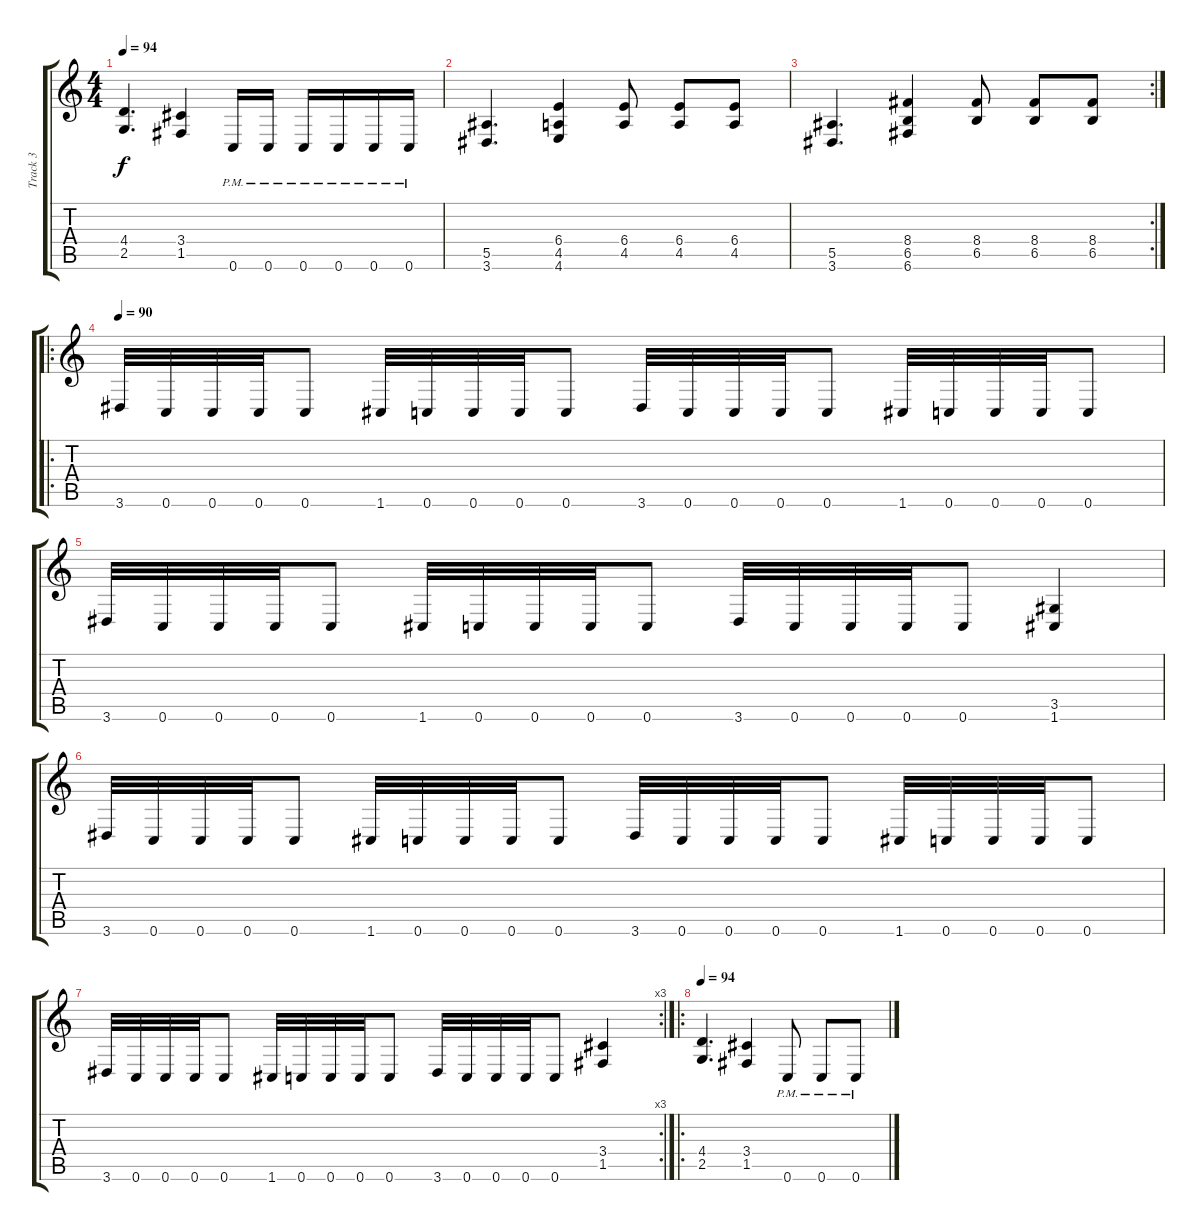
\track ("Track 3" "Track 3") {instrument distortionguitar}
\staff {score tabs}
\tuning (C4 G3 Eb3 Bb2 F2 C2) {hide}
\ts (4 4)
\tempo 94
\clef g2
\ks c
(4.4 2.5).4{d dy f} (3.4 1.5).4 0.6{pm}.16 0.6{pm}.16 0.6{pm}.16 0.6{pm}.16 0.6{pm}.16 0.6{pm}.16 |
(5.5 3.6).4{d} (6.4 4.5 4.6).4 (6.4 4.5).8 (6.4 4.5).8 (6.4 4.5).8 |
\rc 2
(5.5 3.6).4{d} (8.4 6.5 6.6).4 (8.4 6.5).8 (8.4 6.5).8 (8.4 6.5).8 |
\ro
\tempo 90
3.6.32 0.6.32 0.6.32 0.6.32 0.6.8 1.6.32 0.6.32 0.6.32 0.6.32 0.6.8 3.6.32 0.6.32 0.6.32 0.6.32 0.6.8 1.6.32 0.6.32 0.6.32 0.6.32 0.6.8 |
3.6.32 0.6.32 0.6.32 0.6.32 0.6.8 1.6.32 0.6.32 0.6.32 0.6.32 0.6.8 3.6.32 0.6.32 0.6.32 0.6.32 0.6.8 (3.5 1.6).4 |
3.6.32 0.6.32 0.6.32 0.6.32 0.6.8 1.6.32 0.6.32 0.6.32 0.6.32 0.6.8 3.6.32 0.6.32 0.6.32 0.6.32 0.6.8 1.6.32 0.6.32 0.6.32 0.6.32 0.6.8 |
\rc 3
3.6.32 0.6.32 0.6.32 0.6.32 0.6.8 1.6.32 0.6.32 0.6.32 0.6.32 0.6.8 3.6.32 0.6.32 0.6.32 0.6.32 0.6.8 (3.4 1.5).4 |
\ro
\tempo 94
(4.4 2.5).4{d} (3.4 1.5).4 0.6{pm}.8 0.6{pm}.8 0.6{pm}.8
